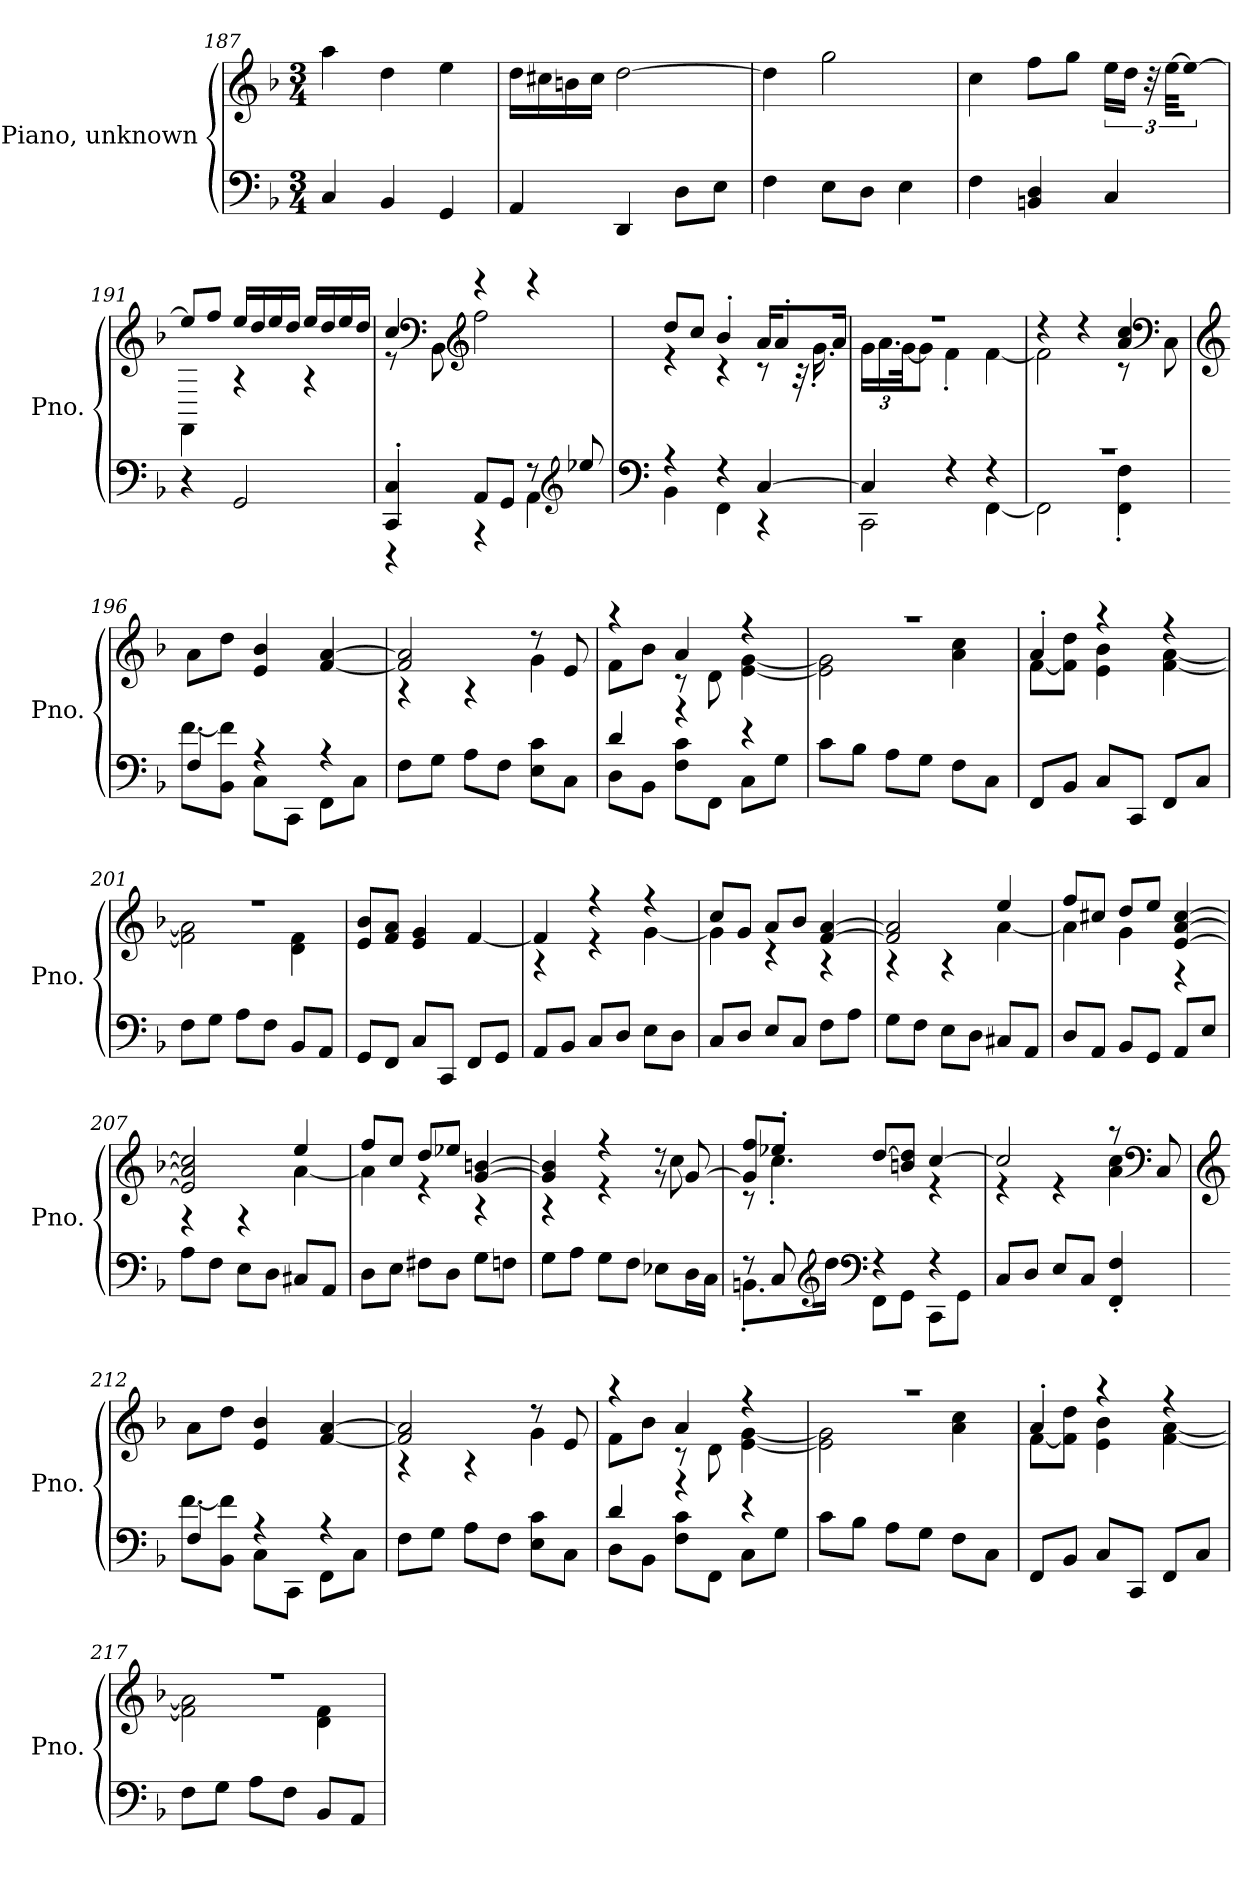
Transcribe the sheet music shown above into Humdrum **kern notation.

**kern	**kern
*part1	*part1
*staff2	*staff1
*I"Piano, unknown	*
*I'Pno.	*
*clefF4	*clefG2
*k[b-]	*k[b-]
*M3/4	*M3/4
=187	=187
4C/	4aa\
4BB-/	4dd\
4GG/	4ee\
=188	=188
4AA/	16dd\LL
.	16cc#X\
.	16bn\
.	16cc#\JJ
4DD/	[2dd\
8D\L	.
8E\J	.
=189	=189
4F\	4dd\]
8E\L	2gg\
8D\J	.
4E\	.
=190	=190
4F\	4cc\
4BBn/ 4D/	8ff\L
.	8gg\J
4C/	24ee\LL
.	24dd\JJ
.	48r
.	[48ee\KKL
.	8ee\J_
!!LO:PB:g=z
=191	=191
*	*^
4r	8ee/L]	4FF\
.	8ff/J	.
2GG/	16ee/LL	4r
.	16dd/	.
.	16ee/	.
.	16dd/JJ	.
.	16ee/LL	4r
.	16dd/	.
.	16ee/	.
.	16dd/JJ	.
=192	=192	=192
*^	*	*
4CC/' 4C/'	4r	4cc/	8r
*	*	*clefF4	*
.	.	.	8BB-\
*	*	*clefG2	*
8AA/L	4r	4r	2ff\
8GG/J	.	.	.
8r	4AA\	4r	.
*clefG2	*	*	*
8ee-X/	.	.	.
=193	=193	=193	=193
*clefF4	*	*	*
4r	4BB-\	8dd/L	4r
.	.	8cc/J	.
4r	4FF\	4b-'/	4r
[4C/	4r	16a/KL	8r
.	.	8a'/	.
.	.	.	32r
.	.	.	16.g'\
.	.	16a/Jk	.
=194	=194	=194	=194
*	*	*	*Xbrackettup
4C/]	2CC\	2.r	24g\LL
.	.	.	24.a\
.	.	.	[48g\JK
.	.	.	8g\J]
4r	.	.	4f'\
4r	[4FF\	.	[4f\
!!LO:LB:g=z	!!
=195	=195	=195	=195
2.r	2FF\]	4r	2f\]
.	.	4r	.
.	4FF\' 4F\'	4a/ 4cc/	8r
*	*	*clefF4	*
.	.	.	8C\
*	*	*v	*v
=196	=196	=196
*	*	*clefG2
4F'/	[8f\L	8a\L
.	8BB-\ 8f\]J	8dd\J
4r	8C\L	4e/ 4b-/
.	8CC\J	.
4r	8FF\L	[4f/ [4a/
.	8C\J	.
*v	*v	*
=197	=197
*	*^
8F\L	2f/] 2a/]	4r
8G\J	.	.
8A\L	.	4r
8F\J	.	.
8E\ 8c\L	8r	4g\
8C\J	8e/	.
=198	=198	=198
*^	*	*
4d/	8D\L	4r	8f\L
.	8BB-\J	.	8b-\J
4r	8F\ 8c\L	4a/	8r
.	8FF\J	.	8d\
4r	8C\L	4r	[4e\ [4g\
.	8G\J	.	.
*v	*v	*	*
=199	=199	=199
8c\L	2.r	2e\] 2g\]
8B-\J	.	.
8A\L	.	.
8G\J	.	.
8F\L	.	4a\ 4cc\
8C\J	.	.
=200	=200	=200
8FF/L	4a'/	[8f\L
8BB-/J	.	8f\] 8dd\J
8C/L	4r	4e\ 4b-\
8CC/J	.	.
8FF/L	4r	[4f\ [4a\
8C/J	.	.
!!LO:LB:g=z	!!
=201	=201	=201
8F\L	2.r	2f\] 2a\]
8G\J	.	.
8A\L	.	.
8F\J	.	.
8BB-/L	.	4d\ 4f\
8AA/J	.	.
*	*v	*v
=202	=202
8GG/L	8e/ 8b-/L
8FF/J	8f/ 8a/J
8C/L	4e/ 4g/
8CC/J	.
8FF/L	[4f/
8GG/J	.
=203	=203
*	*^
8AA/L	4f/]	4r
8BB-/J	.	.
8C/L	4r	4r
8D/J	.	.
8E\L	4r	[4g\
8D\J	.	.
=204	=204	=204
8C/L	8cc/L	4g\]
8D/J	8g/J	.
8E/L	8a/L	4r
8C/J	8b-/J	.
8F\L	[4f/ [4a/	4r
8A\J	.	.
=205	=205	=205
8G\L	2f/] 2a/]	4r
8F\J	.	.
8E\L	.	4r
8D\J	.	.
8C#X/L	4ee/	[4a\
8AA/J	.	.
=206	=206	=206
8D/L	8ff/L	4a\]
8AA/J	8cc#X/J	.
8BB-/L	8dd/L	4g\
8GG/J	8ee/J	.
8AA/L	[4e/ [4a/ [4cc#/	4r
8E/J	.	.
!!LO:LB:g=z	!!
=207	=207	=207
8A\L	2e/] 2a/] 2cc#/]	4r
8F\J	.	.
8E\L	.	4r
8D\J	.	.
8C#X/L	4ee/	[4a\
8AA/J	.	.
=208	=208	=208
8D\L	8ff/L	4a\]
8E\J	8cc/J	.
8F#X\L	8dd/L	4r
8D\J	8ee-X/J	.
8G\L	[4g/ [4bn/	4r
8Fn\J	.	.
=209	=209	=209
8G\L	4g/] 4b/]	4r
8A\J	.	.
8G\L	4r	4r
8F\J	.	.
8E-X\L	8r	8r
16D\L	[8g/	8cc\
16C\JJ	.	.
=210	=210	=210
*^	*	*
8r	8.BBn'\L	8g/] 8ff/L	8r
8C/	.	8ee-X'/J	4.cc'\
*clefG2	*	*	*
.	16dd\Jk	.	.
*clefF4	*	*	*
4r	8FF\L	[8dd/L	.
.	8GG\J	8bn/ 8dd/]J	.
4r	8CC\L	[4cc/	4r
.	8GG\J	.	.
*v	*v	*	*
!!LO:LB:g=z	!!
=211	=211	=211
8C/L	2cc/]	4r
8D/J	.	.
8E/L	.	4r
8C/J	.	.
4FF/' 4F/'	8r	4a\ 4cc\
*	*clefF4	*
.	8C/	.
*	*v	*v
=212	=212
*	*clefG2
*^	*
4F'/	[8f\L	8a\L
.	8BB-\ 8f\]J	8dd\J
4r	8C\L	4e/ 4b-/
.	8CC\J	.
4r	8FF\L	[4f/ [4a/
.	8C\J	.
*v	*v	*
=213	=213
*	*^
8F\L	2f/] 2a/]	4r
8G\J	.	.
8A\L	.	4r
8F\J	.	.
8E\ 8c\L	8r	4g\
8C\J	8e/	.
=214	=214	=214
*^	*	*
4d/	8D\L	4r	8f\L
.	8BB-\J	.	8b-\J
4r	8F\ 8c\L	4a/	8r
.	8FF\J	.	8d\
4r	8C\L	4r	[4e\ [4g\
.	8G\J	.	.
*v	*v	*	*
=215	=215	=215
8c\L	2.r	2e\] 2g\]
8B-\J	.	.
8A\L	.	.
8G\J	.	.
8F\L	.	4a\ 4cc\
8C\J	.	.
!!LO:LB:g=z	!!
=216	=216	=216
8FF/L	4a'/	[8f\L
8BB-/J	.	8f\] 8dd\J
8C/L	4r	4e\ 4b-\
8CC/J	.	.
8FF/L	4r	[4f\ [4a\
8C/J	.	.
=217	=217	=217
8F\L	2.r	2f\] 2a\]
8G\J	.	.
8A\L	.	.
8F\J	.	.
8BB-/L	.	4d\ 4f\
8AA/J	.	.
*	*v	*v
=	=
*-	*-
